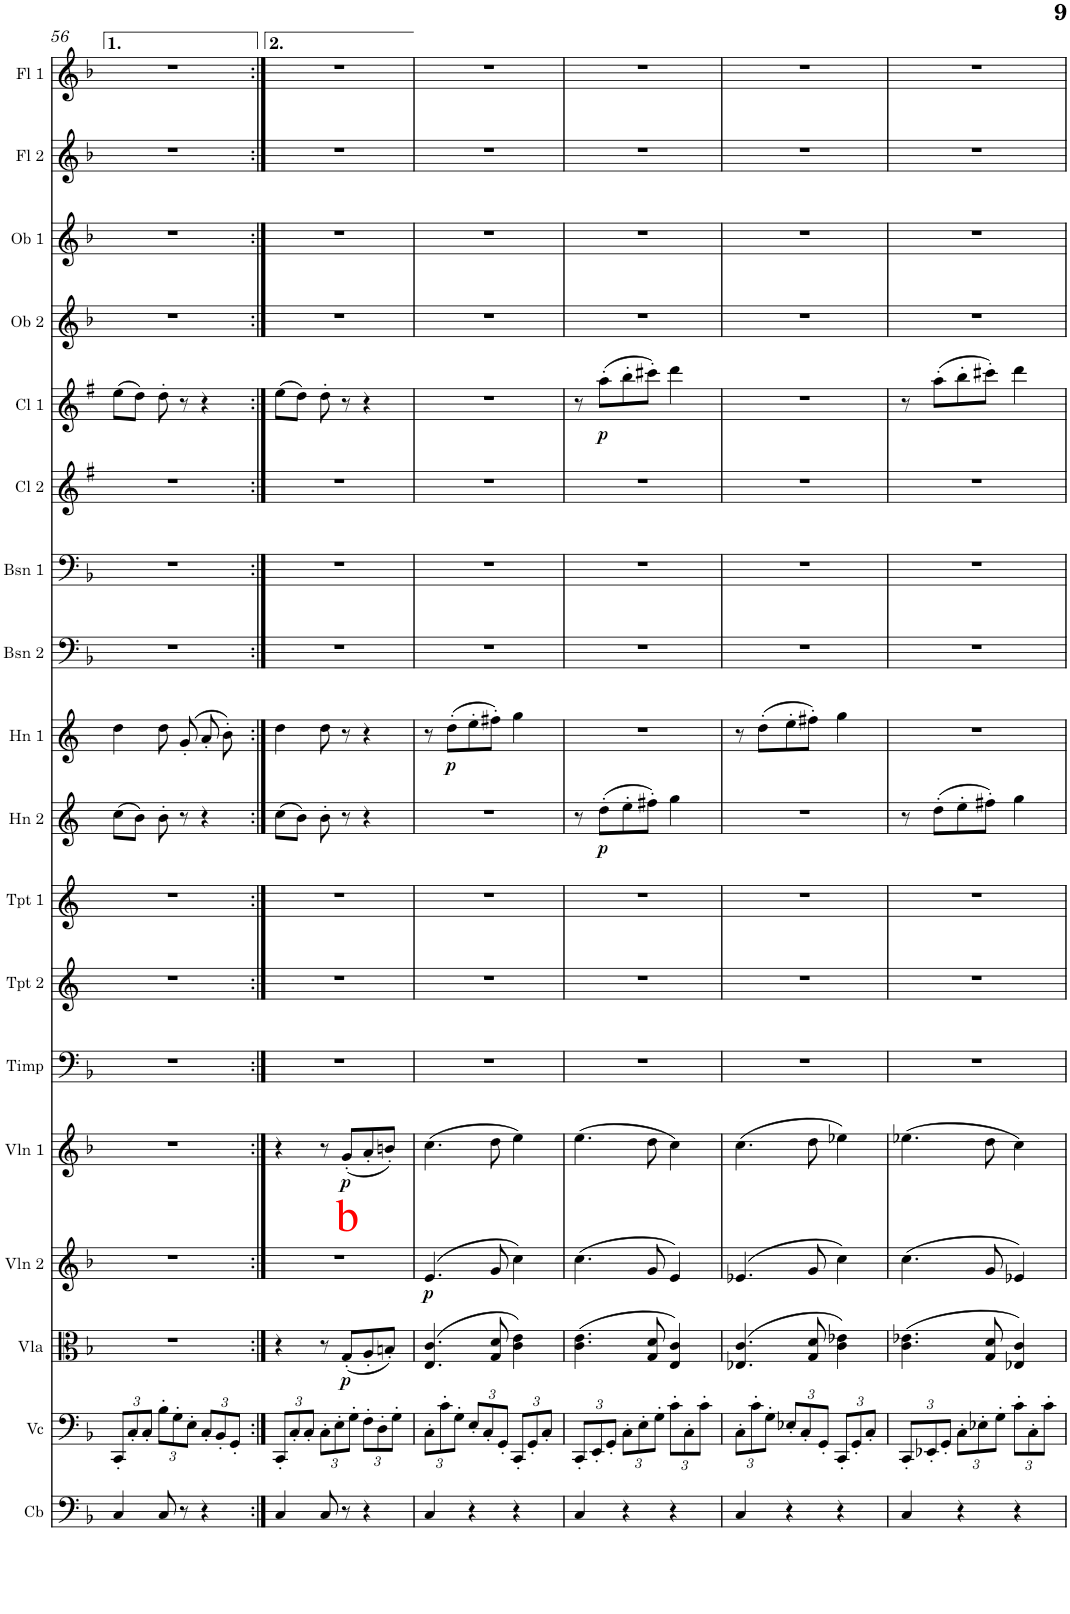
**kern	**kern	**kern	**dynam	**kern	**dynam	**kern	**text	**dynam	**kern	**kern	**kern	**kern	**dynam	**kern	**dynam	**kern	**kern	**kern	**kern	**dynam	**kern	**kern	**kern	**kern
*part18	*part17	*part16	*part16	*part15	*part15	*part14	*part14	*part14	*part13	*part12	*part11	*part10	*part10	*part9	*part9	*part8	*part7	*part6	*part5	*part5	*part4	*part3	*part2	*part1
*staff18	*staff17	*staff16	*staff16	*staff15	*staff15	*staff14	*staff14	*staff14	*staff13	*staff12	*staff11	*staff10	*staff10	*staff9	*staff9	*staff8	*staff7	*staff6	*staff5	*staff5	*staff4	*staff3	*staff2	*staff1
*I"Contrabass	*I"Violoncello	*I"Viola	*	*I"Violin 2	*	*I"Violin 1	*	*	*I"Timpani	*I"F Trumpet 2	*I"F Trumpet 1	*I"F Horn 2	*	*I"F Horn 1	*	*I"Bassoon 2	*I"Bassoon 1	*I"Bb Clarinet 2	*I"Bb Clarinet 1	*	*I"Oboe 2	*I"Oboe 1	*I"Flute 2	*I"Flute 1
*I'Cb	*I'Vc	*I'Vla	*	*I'Vln 2	*	*I'Vln 1	*	*	*I'Timp	*I'Tpt 2	*I'Tpt 1	*I'Hn 2	*	*I'Hn 1	*	*I'Bsn 2	*I'Bsn 1	*I'Cl 2	*I'Cl 1	*	*I'Ob 2	*I'Ob 1	*I'Fl 2	*I'Fl 1
!!LO:PB:g=z
*clefF4	*clefF4	*clefC3	*	*clefG2	*	*clefG2	*	*	*clefF4	*clefG2	*clefG2	*clefG2	*	*clefG2	*	*clefF4	*clefF4	*clefG2	*clefG2	*	*clefG2	*clefG2	*clefG2	*clefG2
*Trd7c12	*	*	*	*	*	*	*	*	*	*Trd-3c-5	*Trd-3c-5	*Trd4c7	*	*Trd4c7	*	*	*	*Trd1c2	*Trd1c2	*	*	*	*	*
*k[b-]	*k[b-]	*k[b-]	*	*k[b-]	*	*k[b-]	*	*	*k[b-]	*k[]	*k[]	*k[]	*	*k[]	*	*k[b-]	*k[b-]	*k[f#]	*k[f#]	*	*k[b-]	*k[b-]	*k[b-]	*k[b-]
*M3/4	*M3/4	*M3/4	*	*M3/4	*	*M3/4	*	*	*M3/4	*M3/4	*M3/4	*M3/4	*	*M3/4	*	*M3/4	*M3/4	*M3/4	*M3/4	*	*M3/4	*M3/4	*M3/4	*M3/4
*	*Xbrackettup	*	*	*	*	*	*	*	*	*	*	*	*	*	*	*	*	*	*	*	*	*	*	*
=56	=56	=56	=56	=56	=56	=56	=56	=56	=56	=56	=56	=56	=56	=56	=56	=56	=56	=56	=56	=56	=56	=56	=56	=56
4C/	12CC'/L	2.r	.	2.r	.	2.r	.	.	2.r	2.r	2.r	(8cc\L	.	4dd\	.	2.r	2.r	2.r	(8ee\L	.	2.r	2.r	2.r	2.r
.	12C'/	.	.	.	.	.	.	.	.	.	.	.	.	.	.	.	.	.	.	.	.	.	.	.
.	.	.	.	.	.	.	.	.	.	.	.	8b\J)	.	.	.	.	.	.	8dd\J)	.	.	.	.	.
.	12C'/J	.	.	.	.	.	.	.	.	.	.	.	.	.	.	.	.	.	.	.	.	.	.	.
8C/	12B-'\L	.	.	.	.	.	.	.	.	.	.	8b'\	.	8dd\	.	.	.	.	8dd'\	.	.	.	.	.
.	12G'\	.	.	.	.	.	.	.	.	.	.	.	.	.	.	.	.	.	.	.	.	.	.	.
8r	.	.	.	.	.	.	.	.	.	.	.	8r	.	(8g'/	.	.	.	.	8r	.	.	.	.	.
.	12E'\J	.	.	.	.	.	.	.	.	.	.	.	.	.	.	.	.	.	.	.	.	.	.	.
4r	12C'/L	.	.	.	.	.	.	.	.	.	.	4r	.	8a'/	.	.	.	.	4r	.	.	.	.	.
.	12BB-'/	.	.	.	.	.	.	.	.	.	.	.	.	.	.	.	.	.	.	.	.	.	.	.
.	.	.	.	.	.	.	.	.	.	.	.	.	.	8b'\)	.	.	.	.	.	.	.	.	.	.
.	12GG'/J	.	.	.	.	.	.	.	.	.	.	.	.	.	.	.	.	.	.	.	.	.	.	.
=57:|!	=57:|!	=57:|!	=57:|!	=57:|!	=57:|!	=57:|!	=57:|!	=57:|!	=57:|!	=57:|!	=57:|!	=57:|!	=57:|!	=57:|!	=57:|!	=57:|!	=57:|!	=57:|!	=57:|!	=57:|!	=57:|!	=57:|!	=57:|!	=57:|!
4C/	12CC'/L	4r	.	2.r	.	4r	.	.	2.r	2.r	2.r	(8cc\L	.	4dd\	.	2.r	2.r	2.r	(8ee\L	.	2.r	2.r	2.r	2.r
.	12C'/	.	.	.	.	.	.	.	.	.	.	.	.	.	.	.	.	.	.	.	.	.	.	.
.	.	.	.	.	.	.	.	.	.	.	.	8b\J)	.	.	.	.	.	.	8dd\J)	.	.	.	.	.
.	12C'/J	.	.	.	.	.	.	.	.	.	.	.	.	.	.	.	.	.	.	.	.	.	.	.
8C/	12C'\L	8r	.	.	.	8r	.	.	.	.	.	8b'\	.	8dd\	.	.	.	.	8dd'\	.	.	.	.	.
.	12E'\	.	.	.	.	.	.	.	.	.	.	.	.	.	.	.	.	.	.	.	.	.	.	.
!	!	!	!LO:DY:b	!	!	!	!LO:LY:b:color=#FF0000	!LO:DY:b	!	!	!	!	!	!	!	!	!	!	!	!	!	!	!	!
8r	.	(8G'/L	p	.	.	(8g'/L	b	p	.	.	.	8r	.	8r	.	.	.	.	8r	.	.	.	.	.
.	12G'\J	.	.	.	.	.	.	.	.	.	.	.	.	.	.	.	.	.	.	.	.	.	.	.
4r	12F'\L	8A'/	.	.	.	8a'/	.	.	.	.	.	4r	.	4r	.	.	.	.	4r	.	.	.	.	.
.	12D'\	.	.	.	.	.	.	.	.	.	.	.	.	.	.	.	.	.	.	.	.	.	.	.
.	.	8Bn'/J)	.	.	.	8bn'/J)	.	.	.	.	.	.	.	.	.	.	.	.	.	.	.	.	.	.
.	12G'\J	.	.	.	.	.	.	.	.	.	.	.	.	.	.	.	.	.	.	.	.	.	.	.
=58	=58	=58	=58	=58	=58	=58	=58	=58	=58	=58	=58	=58	=58	=58	=58	=58	=58	=58	=58	=58	=58	=58	=58	=58
!	!	!	!	!	!LO:DY:b	!	!	!	!	!	!	!	!	!	!	!	!	!	!	!	!	!	!	!
4C/	12C'\L	(4.E/ 4.c/	.	(4.e/	p	(4.cc\	.	.	2.r	2.r	2.r	2.r	.	8r	.	2.r	2.r	2.r	2.r	.	2.r	2.r	2.r	2.r
.	12c'\	.	.	.	.	.	.	.	.	.	.	.	.	.	.	.	.	.	.	.	.	.	.	.
!	!	!	!	!	!	!	!	!	!	!	!	!	!	!	!LO:DY:b	!	!	!	!	!	!	!	!	!
.	.	.	.	.	.	.	.	.	.	.	.	.	.	(8dd'\L	p	.	.	.	.	.	.	.	.	.
.	12G'\J	.	.	.	.	.	.	.	.	.	.	.	.	.	.	.	.	.	.	.	.	.	.	.
4r	12E'/L	.	.	.	.	.	.	.	.	.	.	.	.	8ee'\	.	.	.	.	.	.	.	.	.	.
.	12C'/	.	.	.	.	.	.	.	.	.	.	.	.	.	.	.	.	.	.	.	.	.	.	.
.	.	8G/ 8d/	.	8g/	.	8dd\	.	.	.	.	.	.	.	8ff#X'\J)	.	.	.	.	.	.	.	.	.	.
.	12GG'/J	.	.	.	.	.	.	.	.	.	.	.	.	.	.	.	.	.	.	.	.	.	.	.
4r	12CC'/L	4c\ 4e\)	.	4cc\)	.	4ee\)	.	.	.	.	.	.	.	4gg\	.	.	.	.	.	.	.	.	.	.
.	12GG'/	.	.	.	.	.	.	.	.	.	.	.	.	.	.	.	.	.	.	.	.	.	.	.
.	12C'/J	.	.	.	.	.	.	.	.	.	.	.	.	.	.	.	.	.	.	.	.	.	.	.
=59	=59	=59	=59	=59	=59	=59	=59	=59	=59	=59	=59	=59	=59	=59	=59	=59	=59	=59	=59	=59	=59	=59	=59	=59
4C/	12CC'/L	(4.c\ 4.e\	.	(4.cc\	.	(4.ee\	.	.	2.r	2.r	2.r	8r	.	2.r	.	2.r	2.r	2.r	8r	.	2.r	2.r	2.r	2.r
.	12EE'/	.	.	.	.	.	.	.	.	.	.	.	.	.	.	.	.	.	.	.	.	.	.	.
!	!	!	!	!	!	!	!	!	!	!	!	!	!LO:DY:b	!	!	!	!	!	!	!LO:DY:b	!	!	!	!
.	.	.	.	.	.	.	.	.	.	.	.	(8dd'\L	p	.	.	.	.	.	(8aa'\L	p	.	.	.	.
.	12GG'/J	.	.	.	.	.	.	.	.	.	.	.	.	.	.	.	.	.	.	.	.	.	.	.
4r	12C'\L	.	.	.	.	.	.	.	.	.	.	8ee'\	.	.	.	.	.	.	8bb'\	.	.	.	.	.
.	12E'\	.	.	.	.	.	.	.	.	.	.	.	.	.	.	.	.	.	.	.	.	.	.	.
.	.	8G/ 8d/	.	8g/	.	8dd\	.	.	.	.	.	8ff#X'\J)	.	.	.	.	.	.	8ccc#X'\J)	.	.	.	.	.
.	12G'\J	.	.	.	.	.	.	.	.	.	.	.	.	.	.	.	.	.	.	.	.	.	.	.
4r	12c'\L	4E/ 4c/)	.	4e/)	.	4cc\)	.	.	.	.	.	4gg\	.	.	.	.	.	.	4ddd\	.	.	.	.	.
.	12C'\	.	.	.	.	.	.	.	.	.	.	.	.	.	.	.	.	.	.	.	.	.	.	.
.	12c'\J	.	.	.	.	.	.	.	.	.	.	.	.	.	.	.	.	.	.	.	.	.	.	.
=60	=60	=60	=60	=60	=60	=60	=60	=60	=60	=60	=60	=60	=60	=60	=60	=60	=60	=60	=60	=60	=60	=60	=60	=60
4C/	12C'\L	(4.E-X/ 4.c/	.	(4.e-X/	.	(4.cc\	.	.	2.r	2.r	2.r	2.r	.	8r	.	2.r	2.r	2.r	2.r	.	2.r	2.r	2.r	2.r
.	12c'\	.	.	.	.	.	.	.	.	.	.	.	.	.	.	.	.	.	.	.	.	.	.	.
.	.	.	.	.	.	.	.	.	.	.	.	.	.	(8dd'\L	.	.	.	.	.	.	.	.	.	.
.	12G'\J	.	.	.	.	.	.	.	.	.	.	.	.	.	.	.	.	.	.	.	.	.	.	.
4r	12E-X'/L	.	.	.	.	.	.	.	.	.	.	.	.	8ee'\	.	.	.	.	.	.	.	.	.	.
.	12C'/	.	.	.	.	.	.	.	.	.	.	.	.	.	.	.	.	.	.	.	.	.	.	.
.	.	8G/ 8d/	.	8g/	.	8dd\	.	.	.	.	.	.	.	8ff#X'\J)	.	.	.	.	.	.	.	.	.	.
.	12GG'/J	.	.	.	.	.	.	.	.	.	.	.	.	.	.	.	.	.	.	.	.	.	.	.
4r	12CC'/L	4c\ 4e-X\)	.	4cc\)	.	4ee-X\)	.	.	.	.	.	.	.	4gg\	.	.	.	.	.	.	.	.	.	.
.	12GG'/	.	.	.	.	.	.	.	.	.	.	.	.	.	.	.	.	.	.	.	.	.	.	.
.	12C'/J	.	.	.	.	.	.	.	.	.	.	.	.	.	.	.	.	.	.	.	.	.	.	.
=61	=61	=61	=61	=61	=61	=61	=61	=61	=61	=61	=61	=61	=61	=61	=61	=61	=61	=61	=61	=61	=61	=61	=61	=61
4C/	12CC'/L	(4.c\ 4.e-X\	.	(4.cc\	.	(4.ee-X\	.	.	2.r	2.r	2.r	8r	.	2.r	.	2.r	2.r	2.r	8r	.	2.r	2.r	2.r	2.r
.	12EE-X'/	.	.	.	.	.	.	.	.	.	.	.	.	.	.	.	.	.	.	.	.	.	.	.
.	.	.	.	.	.	.	.	.	.	.	.	(8dd'\L	.	.	.	.	.	.	(8aa'\L	.	.	.	.	.
.	12GG'/J	.	.	.	.	.	.	.	.	.	.	.	.	.	.	.	.	.	.	.	.	.	.	.
4r	12C'\L	.	.	.	.	.	.	.	.	.	.	8ee'\	.	.	.	.	.	.	8bb'\	.	.	.	.	.
.	12E-X'\	.	.	.	.	.	.	.	.	.	.	.	.	.	.	.	.	.	.	.	.	.	.	.
.	.	8G/ 8d/	.	8g/	.	8dd\	.	.	.	.	.	8ff#X'\J)	.	.	.	.	.	.	8ccc#X'\J)	.	.	.	.	.
.	12G'\J	.	.	.	.	.	.	.	.	.	.	.	.	.	.	.	.	.	.	.	.	.	.	.
4r	12c'\L	4E-X/ 4c/)	.	4e-X/)	.	4cc\)	.	.	.	.	.	4gg\	.	.	.	.	.	.	4ddd\	.	.	.	.	.
.	12C'\	.	.	.	.	.	.	.	.	.	.	.	.	.	.	.	.	.	.	.	.	.	.	.
.	12c'\J	.	.	.	.	.	.	.	.	.	.	.	.	.	.	.	.	.	.	.	.	.	.	.
=	=	=	=	=	=	=	=	=	=	=	=	=	=	=	=	=	=	=	=	=	=	=	=	=
*-	*-	*-	*-	*-	*-	*-	*-	*-	*-	*-	*-	*-	*-	*-	*-	*-	*-	*-	*-	*-	*-	*-	*-	*-
